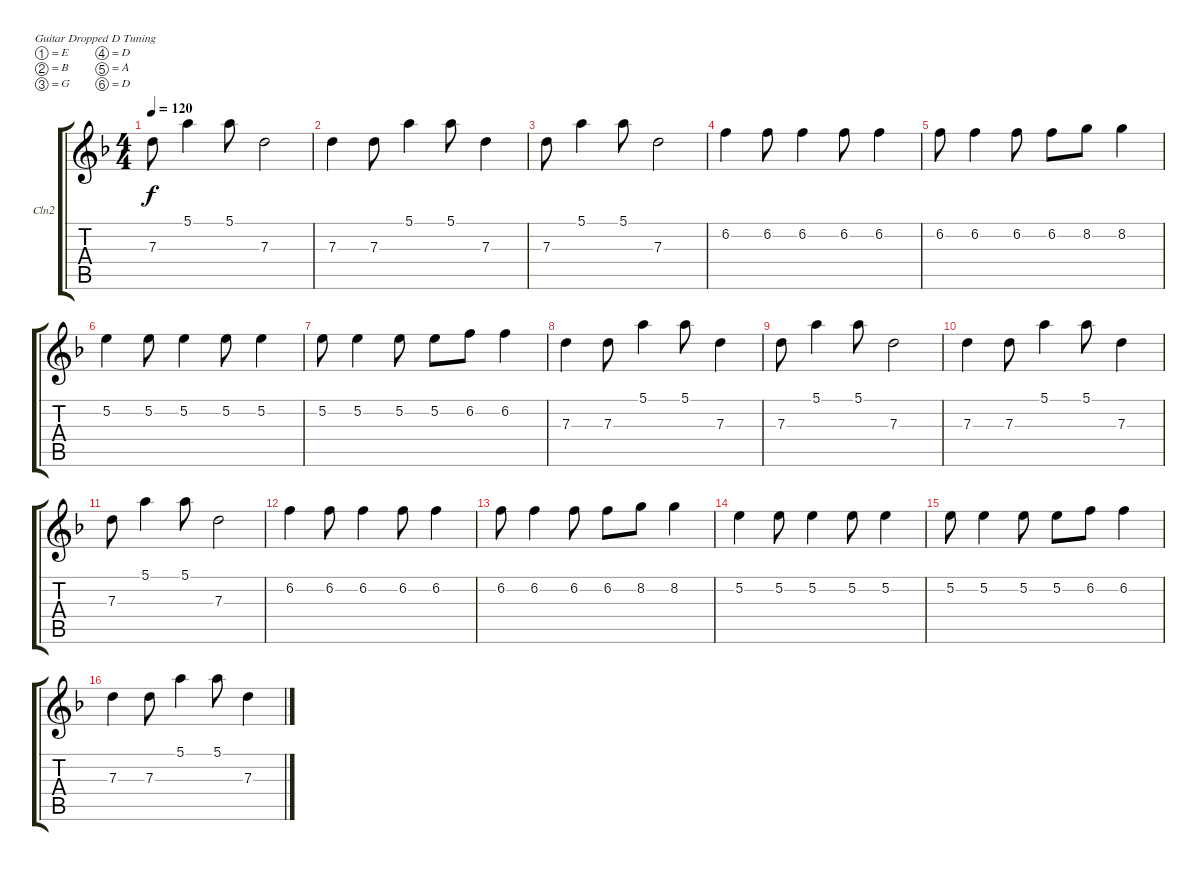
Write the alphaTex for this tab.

\defaultSystemsLayout 4
\bracketExtendMode groupsimilarinstruments
\firstSystemTrackNameOrientation horizontal
\otherSystemsTrackNameOrientation horizontal
\track ("Clean 2" "Cln2") {instrument electricguitarclean}
\staff {score tabs}
\tuning (E4 B3 G3 D3 A2 D2)
\ts (4 4)
\tempo 120
\clef g2
\ks f
7.3.8{dy f} 5.1.4 5.1.8 7.3.2 |
7.3.4 7.3.8 5.1.4 5.1.8 7.3.4 |
7.3.8 5.1.4 5.1.8 7.3.2 |
6.2.4 6.2.8 6.2.4 6.2.8 6.2.4 |
6.2.8 6.2.4 6.2.8 6.2.8 8.2.8 8.2.4 |
5.2.4 5.2.8 5.2.4 5.2.8 5.2.4 |
5.2.8 5.2.4 5.2.8 5.2.8 6.2.8 6.2.4 |
7.3.4 7.3.8 5.1.4 5.1.8 7.3.4 |
7.3.8 5.1.4 5.1.8 7.3.2 |
7.3.4 7.3.8 5.1.4 5.1.8 7.3.4 |
7.3.8 5.1.4 5.1.8 7.3.2 |
6.2.4 6.2.8 6.2.4 6.2.8 6.2.4 |
6.2.8 6.2.4 6.2.8 6.2.8 8.2.8 8.2.4 |
5.2.4 5.2.8 5.2.4 5.2.8 5.2.4 |
5.2.8 5.2.4 5.2.8 5.2.8 6.2.8 6.2.4 |
7.3.4 7.3.8 5.1.4 5.1.8 7.3.4
